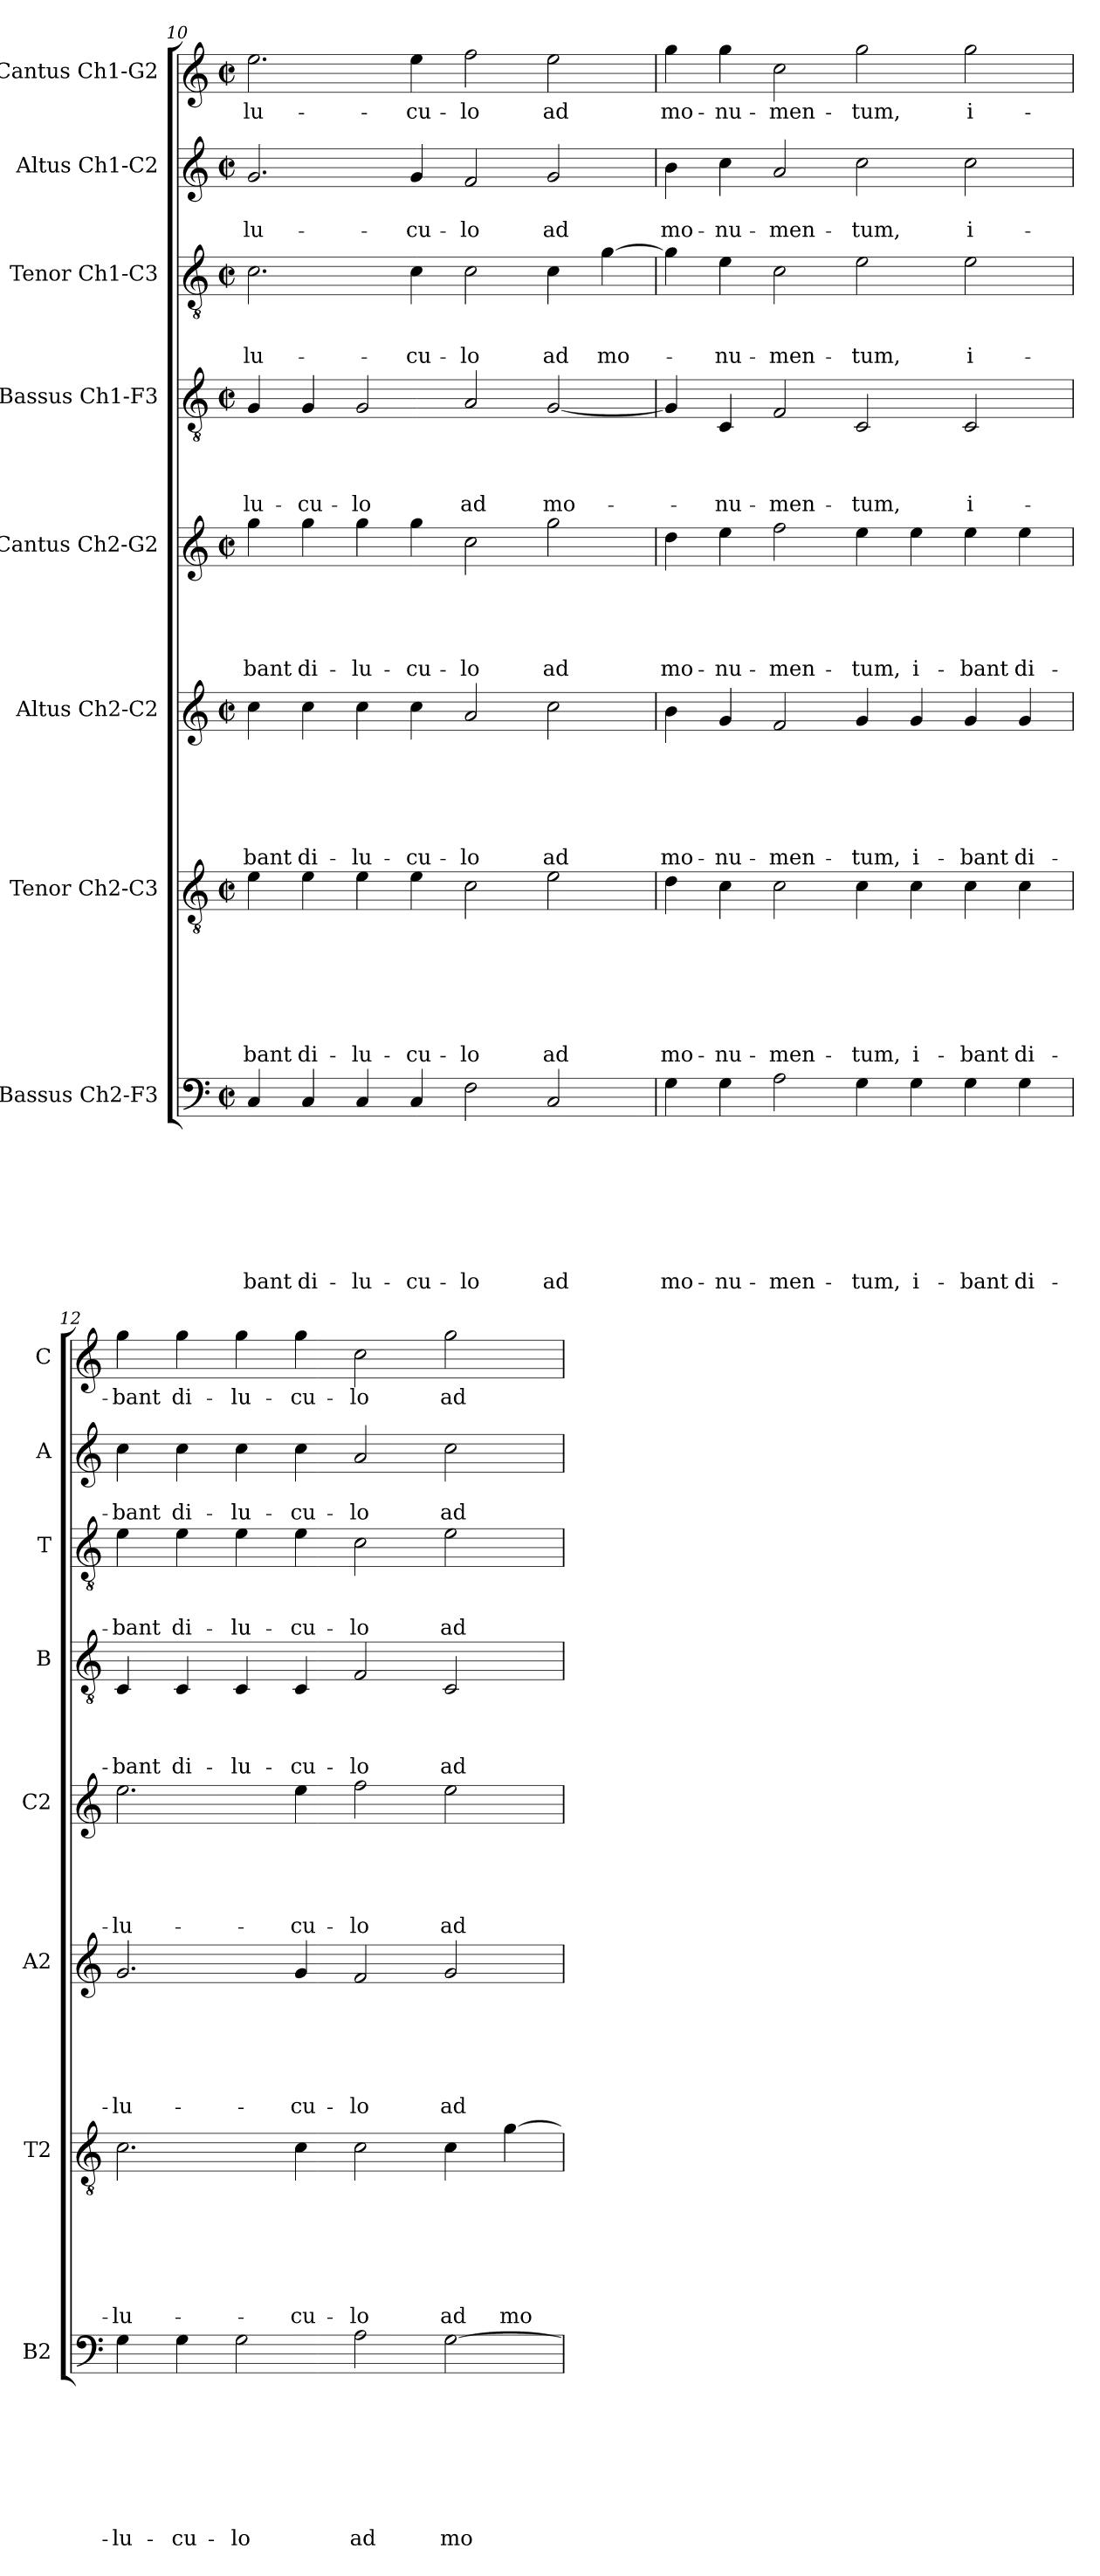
**kern	**text	**text	**text	**text	**text	**text	**text	**text	**kern	**text	**text	**text	**text	**text	**text	**text	**kern	**text	**text	**text	**text	**text	**text	**kern	**text	**text	**text	**text	**text	**kern	**text	**text	**text	**text	**kern	**text	**text	**text	**kern	**text	**text	**kern	**text
*part8	*part8	*part8	*part8	*part8	*part8	*part8	*part8	*part8	*part7	*part7	*part7	*part7	*part7	*part7	*part7	*part7	*part6	*part6	*part6	*part6	*part6	*part6	*part6	*part5	*part5	*part5	*part5	*part5	*part5	*part4	*part4	*part4	*part4	*part4	*part3	*part3	*part3	*part3	*part2	*part2	*part2	*part1	*part1
*staff8	*staff8	*staff8	*staff8	*staff8	*staff8	*staff8	*staff8	*staff8	*staff7	*staff7	*staff7	*staff7	*staff7	*staff7	*staff7	*staff7	*staff6	*staff6	*staff6	*staff6	*staff6	*staff6	*staff6	*staff5	*staff5	*staff5	*staff5	*staff5	*staff5	*staff4	*staff4	*staff4	*staff4	*staff4	*staff3	*staff3	*staff3	*staff3	*staff2	*staff2	*staff2	*staff1	*staff1
*I"Bassus Ch2-F3	*	*	*	*	*	*	*	*	*I"Tenor Ch2-C3	*	*	*	*	*	*	*	*I"Altus Ch2-C2	*	*	*	*	*	*	*I"Cantus Ch2-G2	*	*	*	*	*	*I"Bassus Ch1-F3	*	*	*	*	*I"Tenor Ch1-C3	*	*	*	*I"Altus Ch1-C2	*	*	*I"Cantus Ch1-G2	*
*I'B2	*	*	*	*	*	*	*	*	*I'T2	*	*	*	*	*	*	*	*I'A2	*	*	*	*	*	*	*I'C2	*	*	*	*	*	*I'B	*	*	*	*	*I'T	*	*	*	*I'A	*	*	*I'C	*
*clefF4	*	*	*	*	*	*	*	*	*clefGv2	*	*	*	*	*	*	*	*clefG2	*	*	*	*	*	*	*clefG2	*	*	*	*	*	*clefGv2	*	*	*	*	*clefGv2	*	*	*	*clefG2	*	*	*clefG2	*
*k[]	*	*	*	*	*	*	*	*	*k[]	*	*	*	*	*	*	*	*k[]	*	*	*	*	*	*	*k[]	*	*	*	*	*	*k[]	*	*	*	*	*k[]	*	*	*	*k[]	*	*	*k[]	*
*C:	*	*	*	*	*	*	*	*	*C:	*	*	*	*	*	*	*	*C:	*	*	*	*	*	*	*C:	*	*	*	*	*	*C:	*	*	*	*	*C:	*	*	*	*C:	*	*	*C:	*
*M2/2	*	*	*	*	*	*	*	*	*M2/2	*	*	*	*	*	*	*	*M2/2	*	*	*	*	*	*	*M2/2	*	*	*	*	*	*M2/2	*	*	*	*	*M2/2	*	*	*	*M2/2	*	*	*M2/2	*
*met(c|)	*	*	*	*	*	*	*	*	*met(c|)	*	*	*	*	*	*	*	*met(c|)	*	*	*	*	*	*	*met(c|)	*	*	*	*	*	*met(c|)	*	*	*	*	*met(c|)	*	*	*	*met(c|)	*	*	*met(c|)	*
=10	=10	=10	=10	=10	=10	=10	=10	=10	=10	=10	=10	=10	=10	=10	=10	=10	=10	=10	=10	=10	=10	=10	=10	=10	=10	=10	=10	=10	=10	=10	=10	=10	=10	=10	=10	=10	=10	=10	=10	=10	=10	=10	=10
!	!	!	!	!	!	!	!	!LO:LY:b	!	!	!	!	!	!	!	!LO:LY:b	!	!	!	!	!	!	!LO:LY:b	!	!	!	!	!	!LO:LY:b	!	!	!	!	!LO:LY:b	!	!	!	!LO:LY:b	!	!	!LO:LY:b	!	!LO:LY:b
4C/	.	.	.	.	.	.	.	-bant	4e\	.	.	.	.	.	.	-bant	4cc\	.	.	.	.	.	-bant	4gg\	.	.	.	.	-bant	4G/	.	.	.	-lu-	2.c\	.	.	-lu-	2.g/	.	-lu-	2.ee\	-lu-
!	!	!	!	!	!	!	!	!LO:LY:b	!	!	!	!	!	!	!	!LO:LY:b	!	!	!	!	!	!	!LO:LY:b	!	!	!	!	!	!LO:LY:b	!	!	!	!	!LO:LY:b	!	!	!	!	!	!	!	!	!
4C/	.	.	.	.	.	.	.	di-	4e\	.	.	.	.	.	.	di-	4cc\	.	.	.	.	.	di-	4gg\	.	.	.	.	di-	4G/	.	.	.	-cu-	.	.	.	.	.	.	.	.	.
!	!	!	!	!	!	!	!	!LO:LY:b	!	!	!	!	!	!	!	!LO:LY:b	!	!	!	!	!	!	!LO:LY:b	!	!	!	!	!	!LO:LY:b	!	!	!	!	!LO:LY:b	!	!	!	!	!	!	!	!	!
4C/	.	.	.	.	.	.	.	-lu-	4e\	.	.	.	.	.	.	-lu-	4cc\	.	.	.	.	.	-lu-	4gg\	.	.	.	.	-lu-	2G/	.	.	.	-lo	.	.	.	.	.	.	.	.	.
!	!	!	!	!	!	!	!	!LO:LY:b	!	!	!	!	!	!	!	!LO:LY:b	!	!	!	!	!	!	!LO:LY:b	!	!	!	!	!	!LO:LY:b	!	!	!	!	!	!	!	!	!LO:LY:b	!	!	!LO:LY:b	!	!LO:LY:b
4C/	.	.	.	.	.	.	.	-cu-	4e\	.	.	.	.	.	.	-cu-	4cc\	.	.	.	.	.	-cu-	4gg\	.	.	.	.	-cu-	.	.	.	.	.	4c\	.	.	-cu-	4g/	.	-cu-	4ee\	-cu-
!	!	!	!	!	!	!	!	!LO:LY:b	!	!	!	!	!	!	!	!LO:LY:b	!	!	!	!	!	!	!LO:LY:b	!	!	!	!	!	!LO:LY:b	!	!	!	!	!LO:LY:b	!	!	!	!LO:LY:b	!	!	!LO:LY:b	!	!LO:LY:b
2F\	.	.	.	.	.	.	.	-lo	2c\	.	.	.	.	.	.	-lo	2a/	.	.	.	.	.	-lo	2cc\	.	.	.	.	-lo	2A/	.	.	.	ad	2c\	.	.	-lo	2f/	.	-lo	2ff\	-lo
!	!	!	!	!	!	!	!	!LO:LY:b	!	!	!	!	!	!	!	!LO:LY:b	!	!	!	!	!	!	!LO:LY:b	!	!	!	!	!	!LO:LY:b	!	!	!	!	!LO:LY:b	!	!	!	!LO:LY:b	!	!	!LO:LY:b	!	!LO:LY:b
2C/	.	.	.	.	.	.	.	ad	2e\	.	.	.	.	.	.	ad	2cc\	.	.	.	.	.	ad	2gg\	.	.	.	.	ad	[2G/	.	.	.	mo-	4c\	.	.	ad	2g/	.	ad	2ee\	ad
!	!	!	!	!	!	!	!	!	!	!	!	!	!	!	!	!	!	!	!	!	!	!	!	!	!	!	!	!	!	!	!	!	!	!	!	!	!	!LO:LY:b	!	!	!	!	!
.	.	.	.	.	.	.	.	.	.	.	.	.	.	.	.	.	.	.	.	.	.	.	.	.	.	.	.	.	.	.	.	.	.	.	[4g\	.	.	mo-	.	.	.	.	.
!!LO:PB:g=z
=11	=11	=11	=11	=11	=11	=11	=11	=11	=11	=11	=11	=11	=11	=11	=11	=11	=11	=11	=11	=11	=11	=11	=11	=11	=11	=11	=11	=11	=11	=11	=11	=11	=11	=11	=11	=11	=11	=11	=11	=11	=11	=11	=11
!	!	!	!	!	!	!	!	!LO:LY:b	!	!	!	!	!	!	!	!LO:LY:b	!	!	!	!	!	!	!LO:LY:b	!	!	!	!	!	!LO:LY:b	!	!	!	!	!	!	!	!	!	!	!	!LO:LY:b	!	!LO:LY:b
4G\	.	.	.	.	.	.	.	mo-	4d\	.	.	.	.	.	.	mo-	4b\	.	.	.	.	.	mo-	4dd\	.	.	.	.	mo-	4G/]	.	.	.	.	4g\]	.	.	.	4b\	.	mo-	4gg\	mo-
!	!	!	!	!	!	!	!	!LO:LY:b	!	!	!	!	!	!	!	!LO:LY:b	!	!	!	!	!	!	!LO:LY:b	!	!	!	!	!	!LO:LY:b	!	!	!	!	!LO:LY:b	!	!	!	!LO:LY:b	!	!	!LO:LY:b	!	!LO:LY:b
4G\	.	.	.	.	.	.	.	-nu-	4c\	.	.	.	.	.	.	-nu-	4g/	.	.	.	.	.	-nu-	4ee\	.	.	.	.	-nu-	4C/	.	.	.	-nu-	4e\	.	.	-nu-	4cc\	.	-nu-	4gg\	-nu-
!	!	!	!	!	!	!	!	!LO:LY:b	!	!	!	!	!	!	!	!LO:LY:b	!	!	!	!	!	!	!LO:LY:b	!	!	!	!	!	!LO:LY:b	!	!	!	!	!LO:LY:b	!	!	!	!LO:LY:b	!	!	!LO:LY:b	!	!LO:LY:b
2A\	.	.	.	.	.	.	.	-men-	2c\	.	.	.	.	.	.	-men-	2f/	.	.	.	.	.	-men-	2ff\	.	.	.	.	-men-	2F/	.	.	.	-men-	2c\	.	.	-men-	2a/	.	-men-	2cc\	-men-
!	!	!	!	!	!	!	!	!LO:LY:b	!	!	!	!	!	!	!	!LO:LY:b	!	!	!	!	!	!	!LO:LY:b	!	!	!	!	!	!LO:LY:b	!	!	!	!	!LO:LY:b	!	!	!	!LO:LY:b	!	!	!LO:LY:b	!	!LO:LY:b
4G\	.	.	.	.	.	.	.	-tum,	4c\	.	.	.	.	.	.	-tum,	4g/	.	.	.	.	.	-tum,	4ee\	.	.	.	.	-tum,	2C/	.	.	.	-tum,	2e\	.	.	-tum,	2cc\	.	-tum,	2gg\	-tum,
!	!	!	!	!	!	!	!	!LO:LY:b	!	!	!	!	!	!	!	!LO:LY:b	!	!	!	!	!	!	!LO:LY:b	!	!	!	!	!	!LO:LY:b	!	!	!	!	!	!	!	!	!	!	!	!	!	!
4G\	.	.	.	.	.	.	.	i-	4c\	.	.	.	.	.	.	i-	4g/	.	.	.	.	.	i-	4ee\	.	.	.	.	i-	.	.	.	.	.	.	.	.	.	.	.	.	.	.
!	!	!	!	!	!	!	!	!LO:LY:b	!	!	!	!	!	!	!	!LO:LY:b	!	!	!	!	!	!	!LO:LY:b	!	!	!	!	!	!LO:LY:b	!	!	!	!	!LO:LY:b	!	!	!	!LO:LY:b	!	!	!LO:LY:b	!	!LO:LY:b
4G\	.	.	.	.	.	.	.	-bant	4c\	.	.	.	.	.	.	-bant	4g/	.	.	.	.	.	-bant	4ee\	.	.	.	.	-bant	2C/	.	.	.	i-	2e\	.	.	i-	2cc\	.	i-	2gg\	i-
!	!	!	!	!	!	!	!	!LO:LY:b	!	!	!	!	!	!	!	!LO:LY:b	!	!	!	!	!	!	!LO:LY:b	!	!	!	!	!	!LO:LY:b	!	!	!	!	!	!	!	!	!	!	!	!	!	!
4G\	.	.	.	.	.	.	.	di-	4c\	.	.	.	.	.	.	di-	4g/	.	.	.	.	.	di-	4ee\	.	.	.	.	di-	.	.	.	.	.	.	.	.	.	.	.	.	.	.
=12	=12	=12	=12	=12	=12	=12	=12	=12	=12	=12	=12	=12	=12	=12	=12	=12	=12	=12	=12	=12	=12	=12	=12	=12	=12	=12	=12	=12	=12	=12	=12	=12	=12	=12	=12	=12	=12	=12	=12	=12	=12	=12	=12
!	!	!	!	!	!	!	!	!LO:LY:b	!	!	!	!	!	!	!	!LO:LY:b	!	!	!	!	!	!	!LO:LY:b	!	!	!	!	!	!LO:LY:b	!	!	!	!	!LO:LY:b	!	!	!	!LO:LY:b	!	!	!LO:LY:b	!	!LO:LY:b
4G\	.	.	.	.	.	.	.	-lu-	2.c\	.	.	.	.	.	.	-lu-	2.g/	.	.	.	.	.	-lu-	2.ee\	.	.	.	.	-lu-	4C/	.	.	.	-bant	4e\	.	.	-bant	4cc\	.	-bant	4gg\	-bant
!	!	!	!	!	!	!	!	!LO:LY:b	!	!	!	!	!	!	!	!	!	!	!	!	!	!	!	!	!	!	!	!	!	!	!	!	!	!LO:LY:b	!	!	!	!LO:LY:b	!	!	!LO:LY:b	!	!LO:LY:b
4G\	.	.	.	.	.	.	.	-cu-	.	.	.	.	.	.	.	.	.	.	.	.	.	.	.	.	.	.	.	.	.	4C/	.	.	.	di-	4e\	.	.	di-	4cc\	.	di-	4gg\	di-
!	!	!	!	!	!	!	!	!LO:LY:b	!	!	!	!	!	!	!	!	!	!	!	!	!	!	!	!	!	!	!	!	!	!	!	!	!	!LO:LY:b	!	!	!	!LO:LY:b	!	!	!LO:LY:b	!	!LO:LY:b
2G\	.	.	.	.	.	.	.	-lo	.	.	.	.	.	.	.	.	.	.	.	.	.	.	.	.	.	.	.	.	.	4C/	.	.	.	-lu-	4e\	.	.	-lu-	4cc\	.	-lu-	4gg\	-lu-
!	!	!	!	!	!	!	!	!	!	!	!	!	!	!	!	!LO:LY:b	!	!	!	!	!	!	!LO:LY:b	!	!	!	!	!	!LO:LY:b	!	!	!	!	!LO:LY:b	!	!	!	!LO:LY:b	!	!	!LO:LY:b	!	!LO:LY:b
.	.	.	.	.	.	.	.	.	4c\	.	.	.	.	.	.	-cu-	4g/	.	.	.	.	.	-cu-	4ee\	.	.	.	.	-cu-	4C/	.	.	.	-cu-	4e\	.	.	-cu-	4cc\	.	-cu-	4gg\	-cu-
!	!	!	!	!	!	!	!	!LO:LY:b	!	!	!	!	!	!	!	!LO:LY:b	!	!	!	!	!	!	!LO:LY:b	!	!	!	!	!	!LO:LY:b	!	!	!	!	!LO:LY:b	!	!	!	!LO:LY:b	!	!	!LO:LY:b	!	!LO:LY:b
2A\	.	.	.	.	.	.	.	ad	2c\	.	.	.	.	.	.	-lo	2f/	.	.	.	.	.	-lo	2ff\	.	.	.	.	-lo	2F/	.	.	.	-lo	2c\	.	.	-lo	2a/	.	-lo	2cc\	-lo
!	!	!	!	!	!	!	!	!LO:LY:b	!	!	!	!	!	!	!	!LO:LY:b	!	!	!	!	!	!	!LO:LY:b	!	!	!	!	!	!LO:LY:b	!	!	!	!	!LO:LY:b	!	!	!	!LO:LY:b	!	!	!LO:LY:b	!	!LO:LY:b
[2G\	.	.	.	.	.	.	.	mo-	4c\	.	.	.	.	.	.	ad	2g/	.	.	.	.	.	ad	2ee\	.	.	.	.	ad	2C/	.	.	.	ad	2e\	.	.	ad	2cc\	.	ad	2gg\	ad
!	!	!	!	!	!	!	!	!	!	!	!	!	!	!	!	!LO:LY:b	!	!	!	!	!	!	!	!	!	!	!	!	!	!	!	!	!	!	!	!	!	!	!	!	!	!	!
.	.	.	.	.	.	.	.	.	[4g\	.	.	.	.	.	.	mo-	.	.	.	.	.	.	.	.	.	.	.	.	.	.	.	.	.	.	.	.	.	.	.	.	.	.	.
=	=	=	=	=	=	=	=	=	=	=	=	=	=	=	=	=	=	=	=	=	=	=	=	=	=	=	=	=	=	=	=	=	=	=	=	=	=	=	=	=	=	=	=
*-	*-	*-	*-	*-	*-	*-	*-	*-	*-	*-	*-	*-	*-	*-	*-	*-	*-	*-	*-	*-	*-	*-	*-	*-	*-	*-	*-	*-	*-	*-	*-	*-	*-	*-	*-	*-	*-	*-	*-	*-	*-	*-	*-
